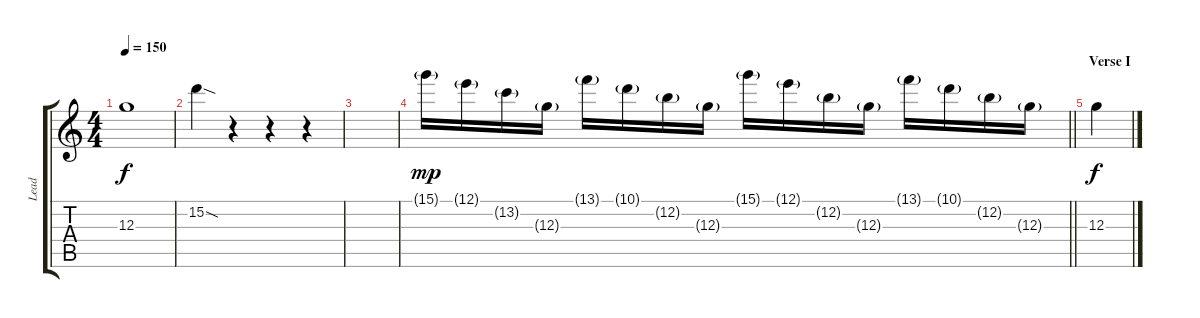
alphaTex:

\track ("Lead" "Lead") {instrument distortionguitar}
\staff {score tabs}
\tuning (E4 B3 G3 D3 A2 E2) {hide}
\ts (4 4)
\tempo 150
\clef g2
\ks c
12.3.1{dy f} |
15.2{sod}.4 r.4 r.4 r.4 |
|
\barLineRight lightlight
15.1{g}.16{dy mp} 12.1{g}.16 13.2{g}.16 12.3{g}.16 13.1{g}.16 10.1{g}.16 12.2{g}.16 12.3{g}.16 15.1{g}.16 12.1{g}.16 12.2{g}.16 12.3{g}.16 13.1{g}.16 10.1{g}.16 12.2{g}.16 12.3{g}.16 |
\section ("" "Verse I")
12.3.4{dy f}
